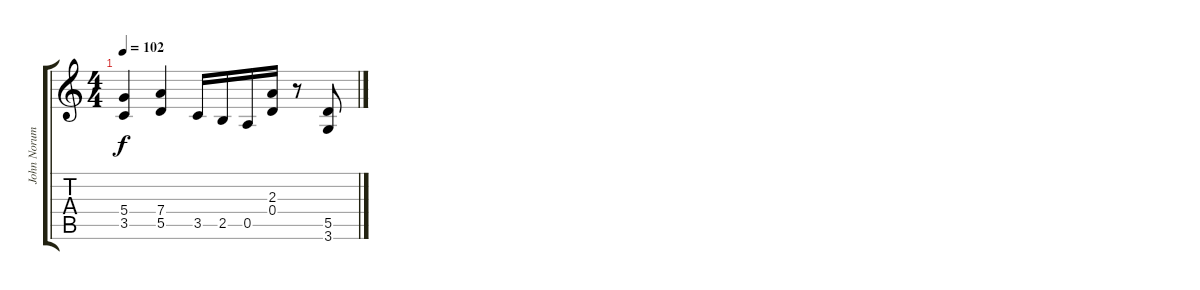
\track ("John Norum Gtr 1" "John Norum") {instrument overdrivenguitar}
\staff {score tabs}
\tuning (E4 B3 G3 D3 A2 E2) {hide}
\ts (4 4)
\tempo 102
\clef g2
\ks c
(5.4{t} 3.5{t}).4{dy f volume 3} (7.4 5.5).4 3.5.16 2.5.16 0.5.16 (2.3 0.4).16 r.8 (5.5 3.6).8
